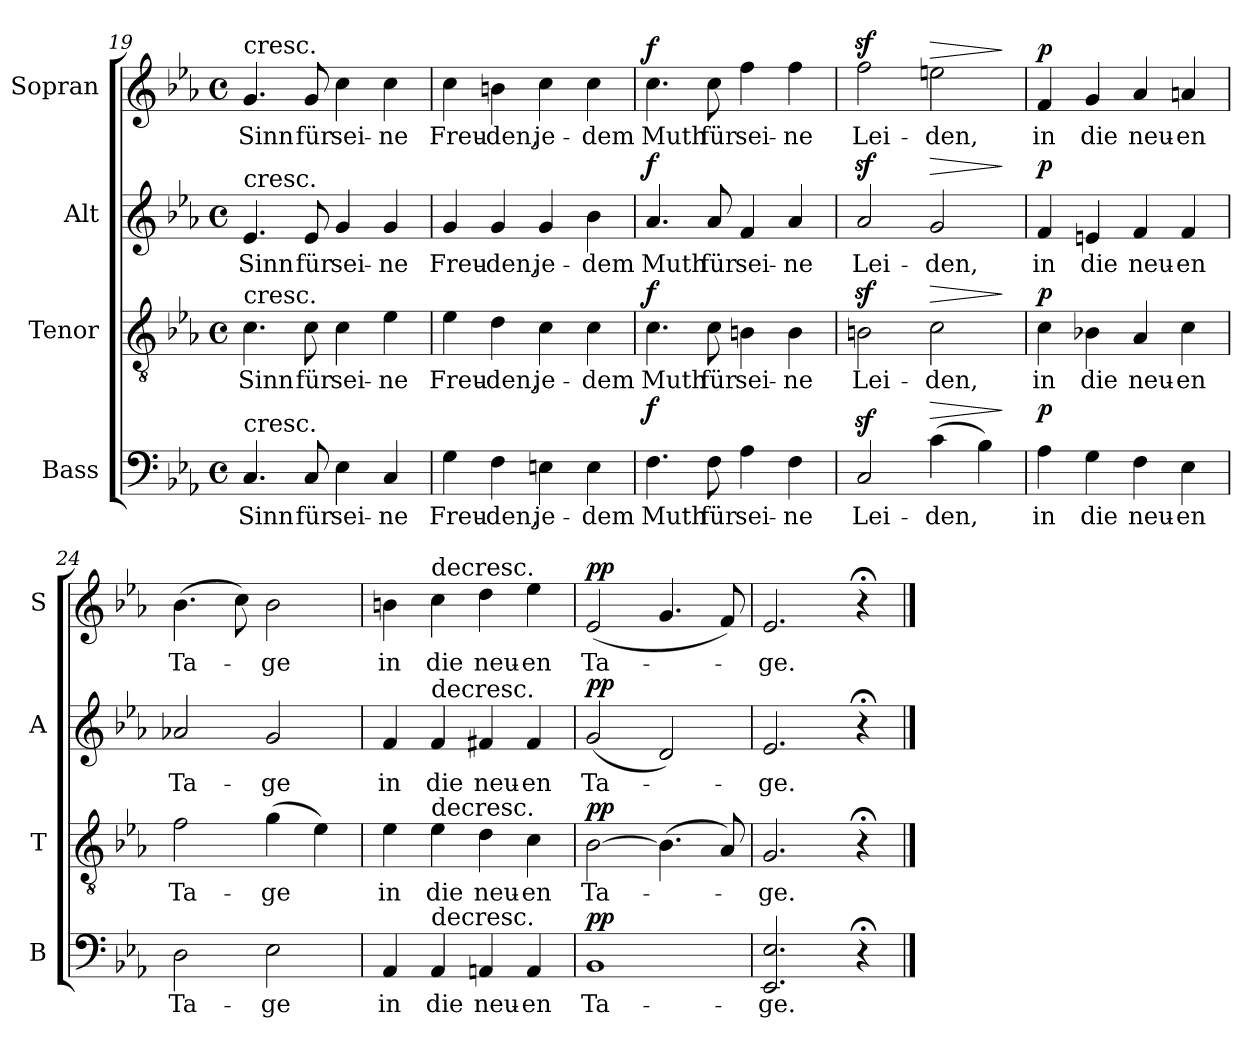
**kern	**text	**dynam	**kern	**text	**dynam	**kern	**text	**dynam	**kern	**text	**dynam
*part4	*part4	*part4	*part3	*part3	*part3	*part2	*part2	*part2	*part1	*part1	*part1
*staff4	*staff4	*staff4	*staff3	*staff3	*staff3	*staff2	*staff2	*staff2	*staff1	*staff1	*staff1
*I"Bass	*	*	*I"Tenor	*	*	*I"Alt	*	*	*I"Sopran	*	*
*I'B	*	*	*I'T	*	*	*I'A	*	*	*I'S	*	*
*clefF4	*	*	*clefGv2	*	*	*clefG2	*	*	*clefG2	*	*
*k[b-e-a-]	*	*	*k[b-e-a-]	*	*	*k[b-e-a-]	*	*	*k[b-e-a-]	*	*
*E-:	*	*	*E-:	*	*	*E-:	*	*	*E-:	*	*
*M4/4	*	*	*M4/4	*	*	*M4/4	*	*	*M4/4	*	*
*met(c)	*	*	*met(c)	*	*	*met(c)	*	*	*met(c)	*	*
=19	=19	=19	=19	=19	=19	=19	=19	=19	=19	=19	=19
!	!	!	!	!	!	!	!	!	!LO:TX:a:t=cresc.	!	!
!	!	!	!	!	!	!LO:TX:a:t=cresc.	!	!	!	!	!
!	!	!	!LO:TX:a:t=cresc.	!	!	!	!	!	!	!	!
!LO:TX:a:t=cresc.	!	!	!	!	!	!	!	!	!	!	!
4.C	Sinn	.	4.c	Sinn	.	4.e-	Sinn	.	4.g	Sinn	.
8C	für	.	8c	für	.	8e-	für	.	8g	für	.
4E-	sei-	.	4c	sei-	.	4g	sei-	.	4cc	sei-	.
4C	-ne	.	4e-	-ne	.	4g	-ne	.	4cc	-ne	.
=20	=20	=20	=20	=20	=20	=20	=20	=20	=20	=20	=20
4G	Freu-	.	4e-	Freu-	.	4g	Freu-	.	4cc	Freu-	.
4F	-den,	.	4d	-den,	.	4g	-den,	.	4bn	-den,	.
4En	je-	.	4c	je-	.	4g	je-	.	4cc	je-	.
4E	-dem	.	4c	-dem	.	4b-	-dem	.	4cc	-dem	.
=21	=21	=21	=21	=21	=21	=21	=21	=21	=21	=21	=21
!	!	!LO:DY:a	!	!	!LO:DY:a	!	!	!LO:DY:a	!	!	!LO:DY:a
4.F	Muth	f	4.c	Muth	f	4.a-	Muth	f	4.cc	Muth	f
8F	für	.	8c	für	.	8a-	für	.	8cc	für	.
4A-	sei-	.	4Bn	sei-	.	4f	sei-	.	4ff	sei-	.
4F	-ne	.	4B	-ne	.	4a-	-ne	.	4ff	-ne	.
=22	=22	=22	=22	=22	=22	=22	=22	=22	=22	=22	=22
2Cz>	Lei-	.	2Bnz>	Lei-	.	2a-z>	Lei-	.	2ffz>	Lei-	.
!	!	!LO:HP:a	!	!	!LO:HP:a	!	!	!LO:HP:a	!	!	!LO:HP:a
(4c	-den,	>	2c	-den,	>	2g	-den,	>	2een	-den,	>
4B-)	.	.	.	.	.	.	.	.	.	.	.
.	.	]	.	.	]	.	.	]	.	.	]
=23	=23	=23	=23	=23	=23	=23	=23	=23	=23	=23	=23
!	!	!LO:DY:a	!	!	!LO:DY:a	!	!	!LO:DY:a	!	!	!LO:DY:a
4A-	in	p	4c	in	p	4f	in	p	4f	in	p
4G	die	.	4B-X	die	.	4en	die	.	4g	die	.
4F	neu-	.	4A-	neu-	.	4f	neu-	.	4a-	neu-	.
4E-	-en	.	4c	-en	.	4f	-en	.	4an	-en	.
=24	=24	=24	=24	=24	=24	=24	=24	=24	=24	=24	=24
2D	Ta-	.	2f	Ta-	.	2a-X	Ta-	.	(4.b-	Ta-	.
.	.	.	.	.	.	.	.	.	8cc)	.	.
2E-	-ge	.	(4g	-ge	.	2g	-ge	.	2b-	-ge	.
.	.	.	4e-)	.	.	.	.	.	.	.	.
=25	=25	=25	=25	=25	=25	=25	=25	=25	=25	=25	=25
4AA-	in	.	4e-	in	.	4f	in	.	4bn	in	.
!	!	!	!	!	!	!	!	!	!LO:TX:a:t=decresc.	!	!
!	!	!	!	!	!	!LO:TX:a:t=decresc.	!	!	!	!	!
!	!	!	!LO:TX:a:t=decresc.	!	!	!	!	!	!	!	!
!LO:TX:a:t=decresc.	!	!	!	!	!	!	!	!	!	!	!
4AA-	die	.	4e-	die	.	4f	die	.	4cc	die	.
4AAn	neu-	.	4d	neu-	.	4f#X	neu-	.	4dd	neu-	.
4AA	-en	.	4c	-en	.	4f#	-en	.	4ee-	-en	.
=26	=26	=26	=26	=26	=26	=26	=26	=26	=26	=26	=26
!	!	!LO:DY:a	!	!	!LO:DY:a	!	!	!LO:DY:a	!	!	!LO:DY:a
1BB-	Ta-	pp	[2B-	Ta-	pp	(2g	Ta-	pp	(2e-	Ta-	pp
.	.	.	(4.B-]	.	.	2d)	.	.	4.g	.	.
.	.	.	8A-)	.	.	.	.	.	8f)	.	.
=27	=27	=27	=27	=27	=27	=27	=27	=27	=27	=27	=27
2.EE- 2.E-	-ge.	.	2.G	-ge.	.	2.e-	-ge.	.	2.e-	-ge.	.
4r;<	.	.	4r;<	.	.	4r;<	.	.	4r;<	.	.
==	==	==	==	==	==	==	==	==	==	==	==
*-	*-	*-	*-	*-	*-	*-	*-	*-	*-	*-	*-
